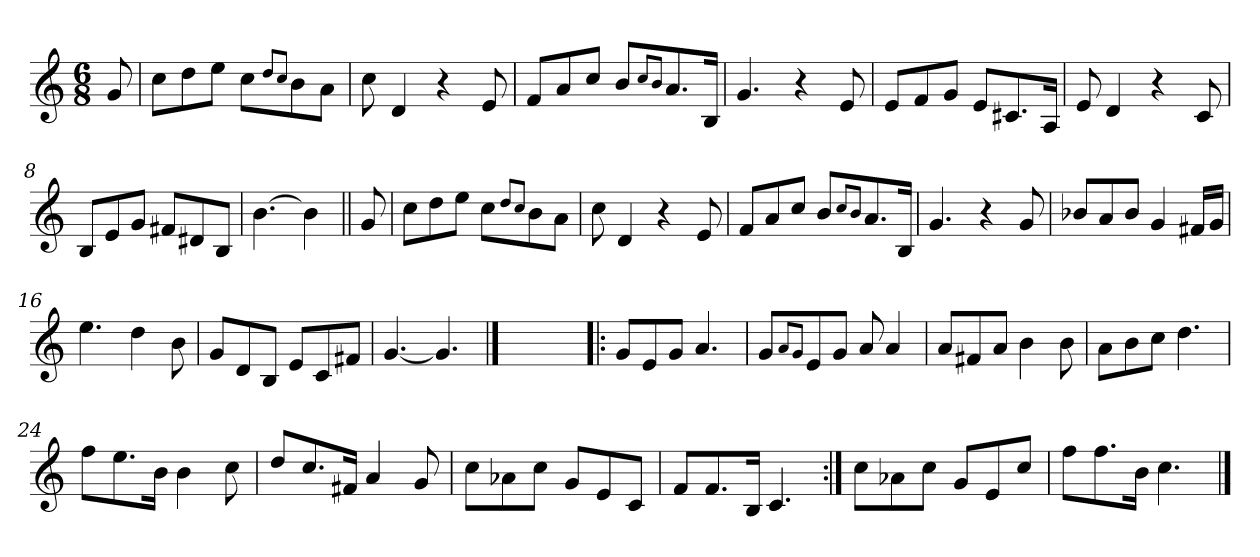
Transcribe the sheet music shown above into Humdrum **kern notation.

**kern
*part1
*staff1
*clefG2
*k[]
*M6/8
=1
8g/
=2
8cc\L
8dd\
8ee\J
8cc\L
8qdd/L
8qcc/J
8b\
8a\J
=3
8cc\
4d/
4r
8e/
=4
8f/L
8a/
8cc/J
8b/L
8qcc/L
8qb/J
8.a/
16B/Jk
=5
4.g/
4r
8e/
=6
8e/L
8f/
8g/J
8e/L
8.c#X/
16A/Jk
=7
8e/
4d/
4r
8c/
!!LO:LB:g=z
=8
8B/L
8e/
8g/J
8f#X/L
8d#X/
8B/J
=9
[4.b\
4b\]
=10||
8g/
=11
8cc\L
8dd\
8ee\J
8cc\L
8qdd/L
8qcc/J
8b\
8a\J
=12
8cc\
4d/
4r
8e/
=13
8f/L
8a/
8cc/J
8b/L
8qcc/L
8qb/J
8.a/
16B/Jk
=14
4.g/
4r
8g/
=15
8b-X/L
8a/
8b-/J
4g/
16f#X/LL
16g/JJ
!!LO:LB:g=z
=16
4.ee\
4dd\
8b\
=17
8g/L
8d/
8B/J
8e/L
8c/
8f#X/J
=18
[4.g/
4.g/]
==19
2.ryy
=20!|:
8g/L
8e/
8g/J
4.a/
=21
8g/L
8qa/L
8qg/J
8e/
8g/J
8a/
4a/
=22
8a/L
8f#X/
8a/J
4b\
8b\
=23
8a\L
8b\
8cc\J
4.dd\
=24
8ff\L
8.ee\
16b\Jk
4b\
8cc\
!!LO:LB:g=z
=25
8dd/L
8.cc/
16f#X/Jk
4a/
8g/
=26
8cc\L
8a-X\
8cc\J
8g/L
8e/
8c/J
=27
8f/L
8.f/
16B/Jk
4.c/
=28:|!
8cc\L
8a-X\
8cc\J
8g/L
8e/
8cc/J
=29
8ff\L
8.ff\
16b\Jk
4.cc\
==
*-
